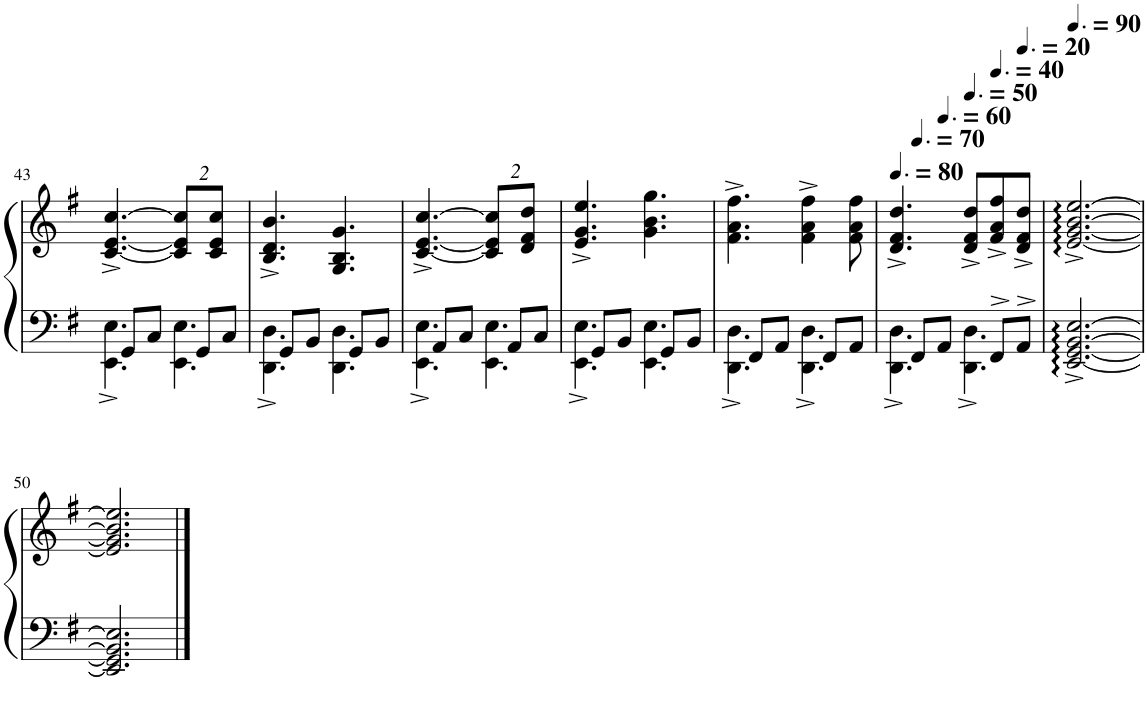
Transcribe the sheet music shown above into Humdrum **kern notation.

**kern	**kern
*part1	*part1
*staff2	*staff1
*I"Piano	*
*I'Pno.	*
!!LO:PB:g=z
*clefF4	*clefG2
*k[f#]	*k[f#]
*M6/8	*M6/8
=43	=43
*^	*
8ryy	4.EE\^ 4.E\^	[4.c/^ [4.e/^ [4.cc/^
8GG/L	.	.
8C/J	.	.
*	*	*Xbrackettup
8ryy	4.EE\ 4.E\	16%3c/] 16%3e/] 16%3cc/]L
8GG/L	.	.
.	.	16%3c/ 16%3e/ 16%3cc/J
8C/J	.	.
=44	=44	=44
8ryy	4.DD\^ 4.D\^	4.B/^ 4.d/^ 4.b/^
8GG/L	.	.
8BB/J	.	.
8ryy	4.DD\ 4.D\	4.G/ 4.B/ 4.g/
8GG/L	.	.
8BB/J	.	.
=45	=45	=45
8ryy	4.EE\^ 4.E\^	[4.c/^ [4.e/^ [4.cc/^
8AA/L	.	.
8C/J	.	.
8ryy	4.EE\ 4.E\	16%3c/] 16%3e/] 16%3cc/]L
8AA/L	.	.
.	.	16%3d/ 16%3f#/ 16%3dd/J
8C/J	.	.
=46	=46	=46
8ryy	4.EE\^ 4.E\^	4.e/^ 4.g/^ 4.ee/^
8GG/L	.	.
8BB/J	.	.
8ryy	4.EE\ 4.E\	4.g\ 4.b\ 4.gg\
8GG/L	.	.
8BB/J	.	.
=47	=47	=47
8ryy	4.DD\^ 4.D\^	4.f#\^ 4.a\^ 4.ff#\^
8FF#/L	.	.
8AA/J	.	.
8ryy	4.DD\^ 4.D\^	4f#\^ 4a\^ 4ff#\^
8FF#/L	.	.
8AA/J	.	8f#\ 8a\ 8ff#\
=48	=48	=48
*	*	*MM120
8ryy	4.DD\^ 4.D\^	4.d/^ 4.f#/^ 4.dd/^
*	*	*MM105
8FF#/L	.	.
*	*	*MM90
8AA/J	.	.
*	*	*MM75
8ryy	4.DD\^ 4.D\^	8d/^ 8f#/^ 8dd/^L
*	*	*MM60
8FF#^/L	.	8f#/^ 8a/^ 8ff#/^
*	*	*MM30
8AA^/J	.	8d/^ 8f#/^ 8dd/^J
*v	*v	*
=49	=49
*	*MM135
[2.EE/:^ [2.GG/:^ [2.BB/:^ [2.E/:^	[2.e/:^ [2.g/:^ [2.b/:^ [2.ee/:^
!!LO:LB:g=z
=50	=50
2.EE/] 2.GG/] 2.BB/] 2.E/]	2.e/] 2.g/] 2.b/] 2.ee/]
==	==
*-	*-
